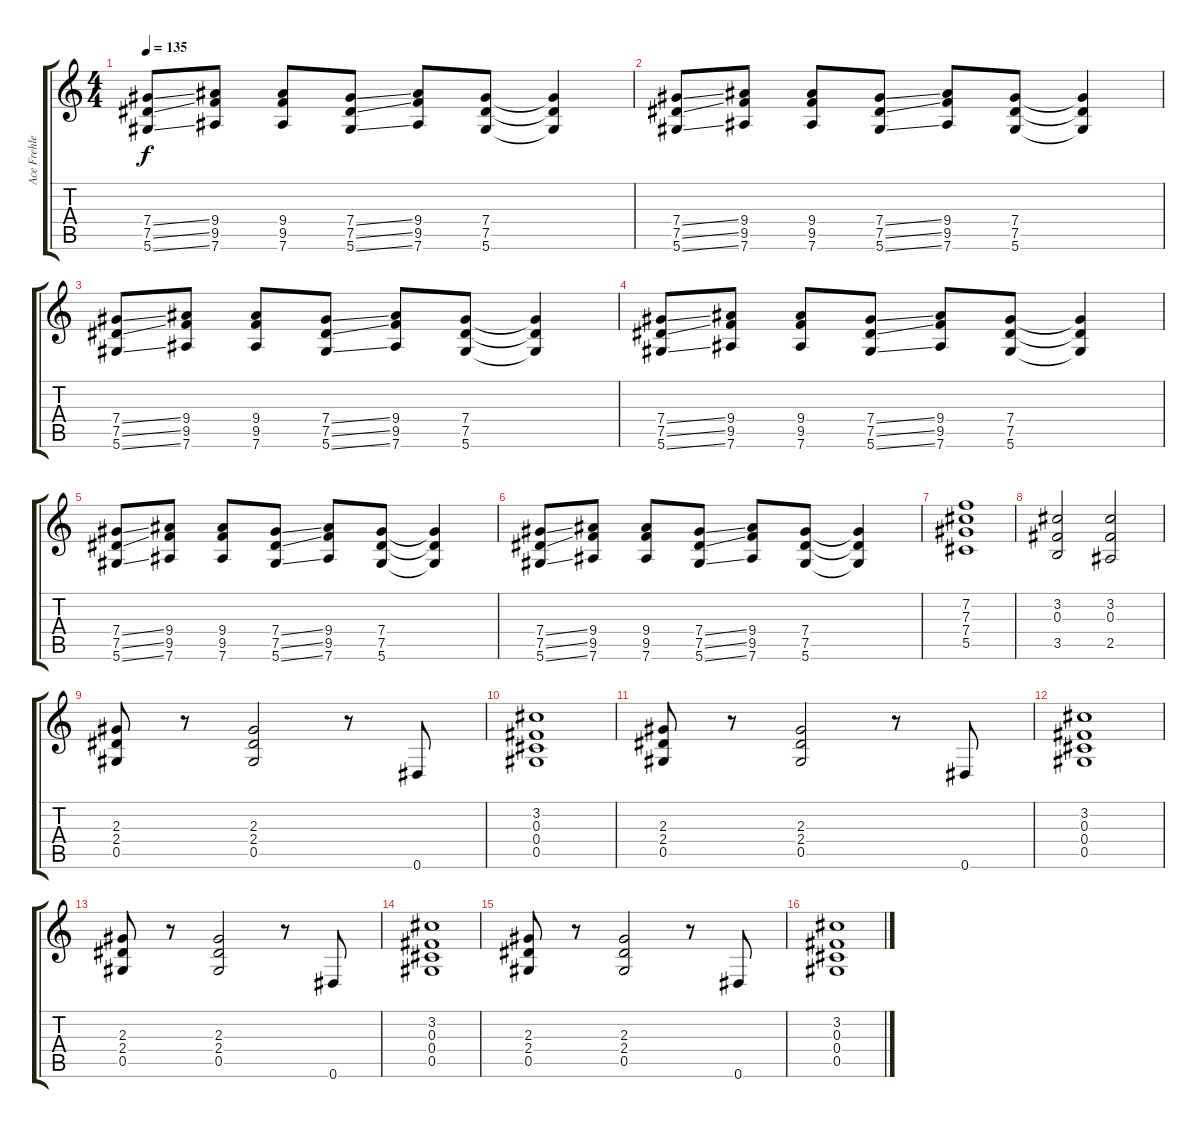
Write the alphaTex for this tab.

\track ("Ace Frehley" "Ace Frehle") {instrument distortionguitar}
\staff {score tabs}
\tuning (Eb4 Bb3 Gb3 Db3 Ab2 Eb2) {hide}
\ts (4 4)
\tempo 135
\clef g2
\ks c
(7.4{ss} 7.5{ss} 5.6{ss}).8{dy f} (9.4 9.5 7.6).8 (9.4 9.5 7.6).8 (7.4{ss} 7.5{ss} 5.6{ss}).8 (9.4 9.5 7.6).8 (7.4 7.5 5.6).8 (7.4{t} 7.5{t} 5.6{t}).4 |
(7.4{ss} 7.5{ss} 5.6{ss}).8 (9.4 9.5 7.6).8 (9.4 9.5 7.6).8 (7.4{ss} 7.5{ss} 5.6{ss}).8 (9.4 9.5 7.6).8 (7.4 7.5 5.6).8 (7.4{t} 7.5{t} 5.6{t}).4 |
(7.4{ss} 7.5{ss} 5.6{ss}).8 (9.4 9.5 7.6).8 (9.4 9.5 7.6).8 (7.4{ss} 7.5{ss} 5.6{ss}).8 (9.4 9.5 7.6).8 (7.4 7.5 5.6).8 (7.4{t} 7.5{t} 5.6{t}).4 |
(7.4{ss} 7.5{ss} 5.6{ss}).8 (9.4 9.5 7.6).8 (9.4 9.5 7.6).8 (7.4{ss} 7.5{ss} 5.6{ss}).8 (9.4 9.5 7.6).8 (7.4 7.5 5.6).8 (7.4{t} 7.5{t} 5.6{t}).4 |
(7.4{ss} 7.5{ss} 5.6{ss}).8 (9.4 9.5 7.6).8 (9.4 9.5 7.6).8 (7.4{ss} 7.5{ss} 5.6{ss}).8 (9.4 9.5 7.6).8 (7.4 7.5 5.6).8 (7.4{t} 7.5{t} 5.6{t}).4 |
(7.4{ss} 7.5{ss} 5.6{ss}).8 (9.4 9.5 7.6).8 (9.4 9.5 7.6).8 (7.4{ss} 7.5{ss} 5.6{ss}).8 (9.4 9.5 7.6).8 (7.4 7.5 5.6).8 (7.4{t} 7.5{t} 5.6{t}).4 |
(7.2 7.3 7.4 5.5).1 |
(3.2 0.3 3.5).2 (3.2 0.3 2.5).2 |
(2.3 2.4 0.5).8{volume 16} r.8 (2.3 2.4 0.5).2 r.8 0.6.8 |
(3.2 0.3 0.4 0.5).1 |
(2.3 2.4 0.5).8 r.8 (2.3 2.4 0.5).2 r.8 0.6.8 |
(3.2 0.3 0.4 0.5).1 |
(2.3 2.4 0.5).8 r.8 (2.3 2.4 0.5).2 r.8 0.6.8 |
(3.2 0.3 0.4 0.5).1 |
(2.3 2.4 0.5).8 r.8 (2.3 2.4 0.5).2 r.8 0.6.8 |
(3.2 0.3 0.4 0.5).1
